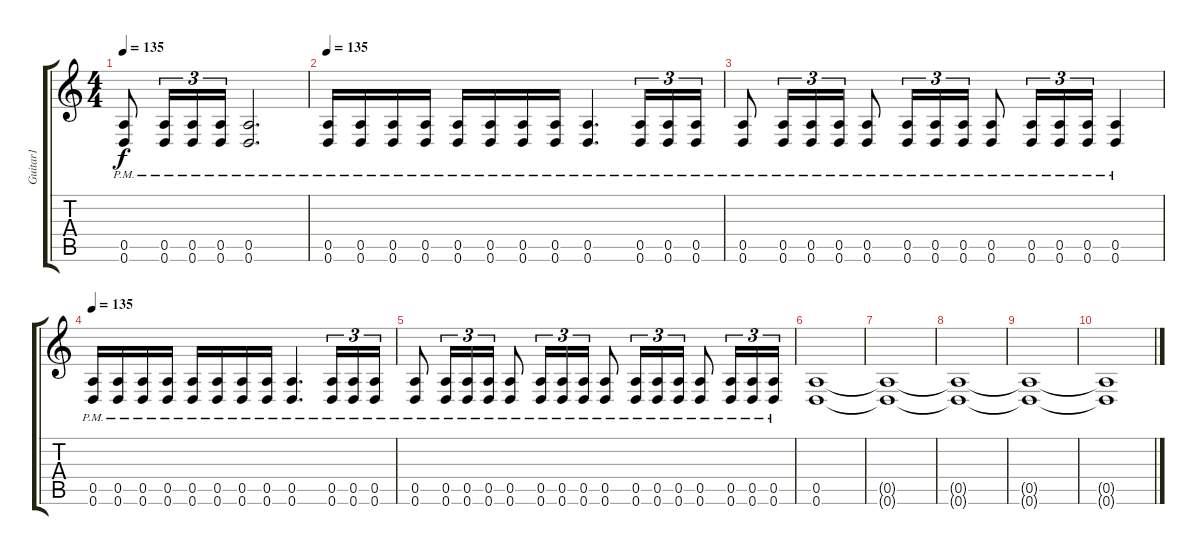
\track ("Guitar1" "Guitar1") {instrument distortionguitar}
\staff {score tabs}
\tuning (E4 B3 G3 D3 A2 D2) {hide}
\ts (4 4)
\tempo 135
\clef g2
\ks c
(0.5{pm} 0.6{pm}).8{dy f} (0.5{pm} 0.6{pm}).16{tu (3 2)} (0.5{pm} 0.6{pm}).16{tu (3 2)} (0.5{pm} 0.6{pm}).16{tu (3 2)} (0.5{pm} 0.6{pm}).2{d} |
\tempo 135
(0.5{pm} 0.6{pm}).16 (0.5{pm} 0.6{pm}).16 (0.5{pm} 0.6{pm}).16 (0.5{pm} 0.6{pm}).16 (0.5{pm} 0.6{pm}).16 (0.5{pm} 0.6{pm}).16 (0.5{pm} 0.6{pm}).16 (0.5{pm} 0.6{pm}).16 (0.5{pm} 0.6{pm}).4{d} (0.5{pm} 0.6{pm}).16{tu (3 2)} (0.5{pm} 0.6{pm}).16{tu (3 2)} (0.5{pm} 0.6{pm}).16{tu (3 2)} |
(0.5{pm} 0.6{pm}).8 (0.5{pm} 0.6{pm}).16{tu (3 2)} (0.5{pm} 0.6{pm}).16{tu (3 2)} (0.5{pm} 0.6{pm}).16{tu (3 2)} (0.5{pm} 0.6{pm}).8 (0.5{pm} 0.6{pm}).16{tu (3 2)} (0.5{pm} 0.6{pm}).16{tu (3 2)} (0.5{pm} 0.6{pm}).16{tu (3 2)} (0.5{pm} 0.6{pm}).8 (0.5{pm} 0.6{pm}).16{tu (3 2)} (0.5{pm} 0.6{pm}).16{tu (3 2)} (0.5{pm} 0.6{pm}).16{tu (3 2)} (0.5{pm} 0.6{pm}).4 |
\tempo 135
(0.5{pm} 0.6{pm}).16 (0.5{pm} 0.6{pm}).16 (0.5{pm} 0.6{pm}).16 (0.5{pm} 0.6{pm}).16 (0.5{pm} 0.6{pm}).16 (0.5{pm} 0.6{pm}).16 (0.5{pm} 0.6{pm}).16 (0.5{pm} 0.6{pm}).16 (0.5{pm} 0.6).4{d} (0.5{pm} 0.6{pm}).16{tu (3 2)} (0.5{pm} 0.6{pm}).16{tu (3 2)} (0.5{pm} 0.6{pm}).16{tu (3 2)} |
(0.5{pm} 0.6{pm}).8 (0.5{pm} 0.6{pm}).16{tu (3 2)} (0.5{pm} 0.6{pm}).16{tu (3 2)} (0.5{pm} 0.6{pm}).16{tu (3 2)} (0.5{pm} 0.6{pm}).8 (0.5{pm} 0.6{pm}).16{tu (3 2)} (0.5{pm} 0.6{pm}).16{tu (3 2)} (0.5{pm} 0.6{pm}).16{tu (3 2)} (0.5{pm} 0.6{pm}).8 (0.5{pm} 0.6{pm}).16{tu (3 2)} (0.5{pm} 0.6{pm}).16{tu (3 2)} (0.5{pm} 0.6{pm}).16{tu (3 2)} (0.5{pm} 0.6{pm}).8 (0.5{pm} 0.6{pm}).16{tu (3 2)} (0.5{pm} 0.6{pm}).16{tu (3 2)} (0.5{pm} 0.6{pm}).16{tu (3 2)} |
(0.5 0.6).1 |
(0.5{t} 0.6{t}).1 |
(0.5{t} 0.6{t}).1 |
(0.5{t} 0.6{t}).1 |
(0.5{t} 0.6{t}).1
